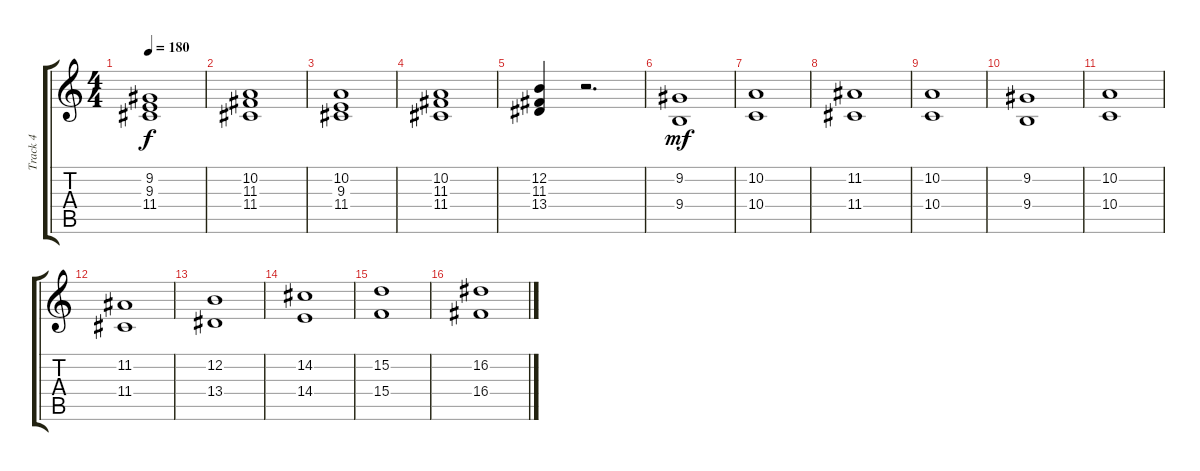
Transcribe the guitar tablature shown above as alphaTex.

\track ("Track 4" "Track 4") {instrument stringensemble1}
\staff {score tabs}
\tuning (E4 B3 G3 D3 A2 E2) {hide}
\ts (4 4)
\tempo 180
\clef g2
\ks c
(9.2 9.3 11.4).1{dy f} |
(10.2 11.3 11.4).1 |
(10.2 9.3 11.4).1 |
(10.2 11.3 11.4).1 |
(12.2 11.3 13.4).4 r.2{d} |
(9.2 9.4).1{dy mf} |
(10.2 10.4).1 |
(11.2 11.4).1 |
(10.2 10.4).1 |
(9.2 9.4).1 |
(10.2 10.4).1 |
(11.2 11.4).1 |
(12.2 13.4).1 |
(14.2 14.4).1 |
(15.2 15.4).1 |
(16.2 16.4).1
